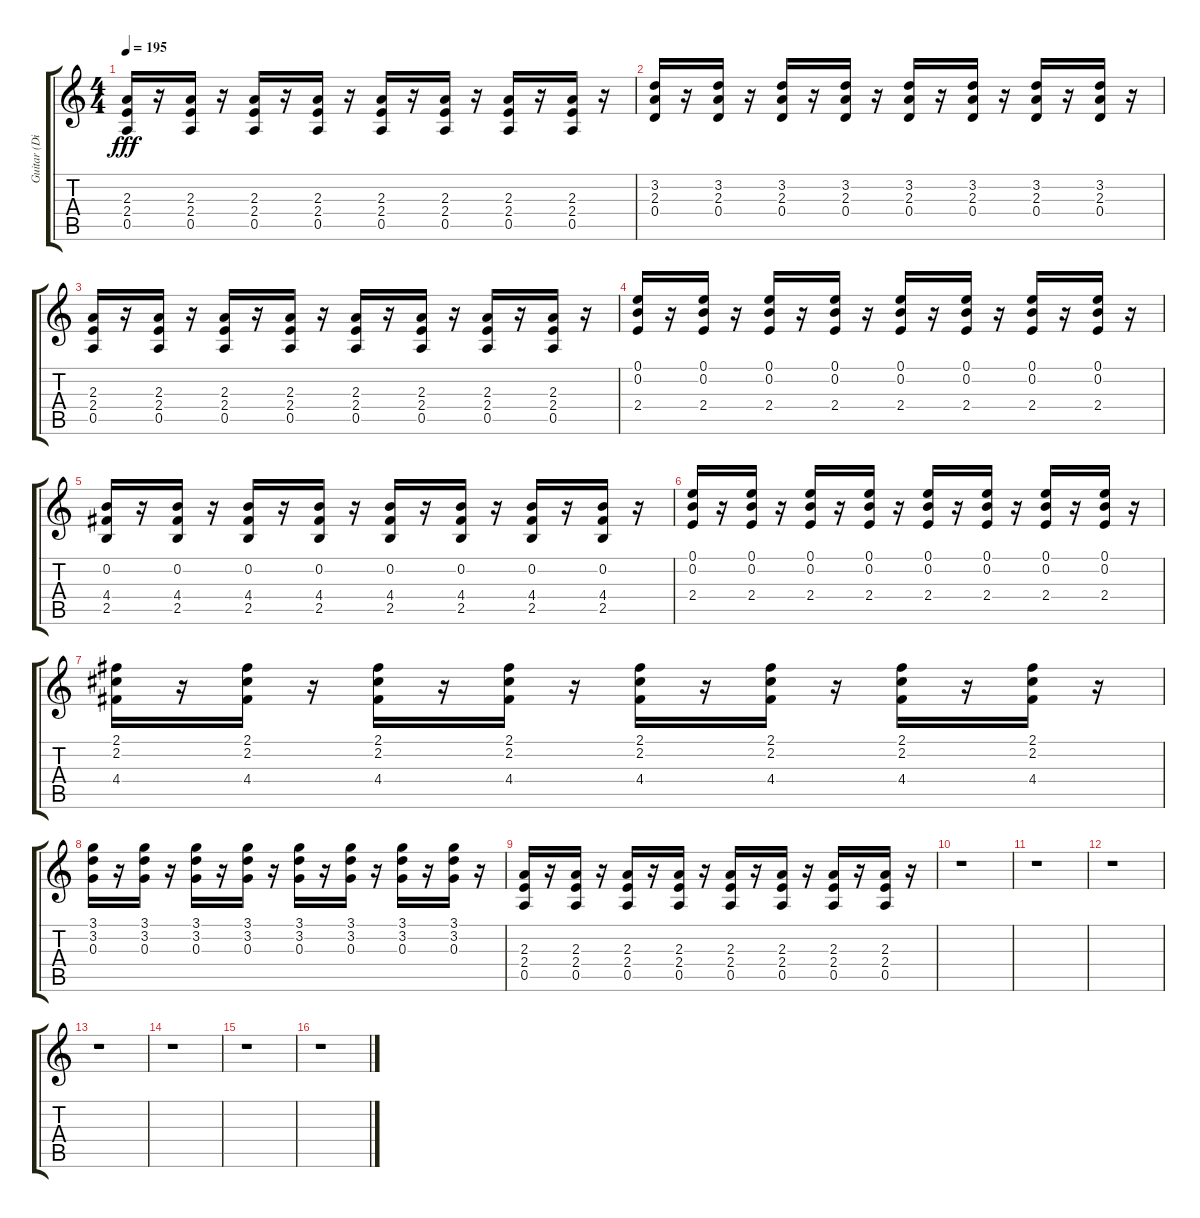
\track ("Guitar (Distortion)" "Guitar (Di") {instrument distortionguitar}
\staff {score tabs}
\tuning (E4 B3 G3 D3 A2 E2) {hide}
\ts (4 4)
\tempo 195
\clef g2
\ks c
(2.3 2.4 0.5).16{dy fff} r.16 (2.3 2.4 0.5).16 r.16 (2.3 2.4 0.5).16 r.16 (2.3 2.4 0.5).16 r.16 (2.3 2.4 0.5).16 r.16 (2.3 2.4 0.5).16 r.16 (2.3 2.4 0.5).16 r.16 (2.3 2.4 0.5).16 r.16 |
(3.2 2.3 0.4).16 r.16 (3.2 2.3 0.4).16 r.16 (3.2 2.3 0.4).16 r.16 (3.2 2.3 0.4).16 r.16 (3.2 2.3 0.4).16 r.16 (3.2 2.3 0.4).16 r.16 (3.2 2.3 0.4).16 r.16 (3.2 2.3 0.4).16 r.16 |
(2.3 2.4 0.5).16 r.16 (2.3 2.4 0.5).16 r.16 (2.3 2.4 0.5).16 r.16 (2.3 2.4 0.5).16 r.16 (2.3 2.4 0.5).16 r.16 (2.3 2.4 0.5).16 r.16 (2.3 2.4 0.5).16 r.16 (2.3 2.4 0.5).16 r.16 |
(0.1 0.2 2.4).16 r.16 (0.1 0.2 2.4).16 r.16 (0.1 0.2 2.4).16 r.16 (0.1 0.2 2.4).16 r.16 (0.1 0.2 2.4).16 r.16 (0.1 0.2 2.4).16 r.16 (0.1 0.2 2.4).16 r.16 (0.1 0.2 2.4).16 r.16 |
(0.2 4.4 2.5).16 r.16 (0.2 4.4 2.5).16 r.16 (0.2 4.4 2.5).16 r.16 (0.2 4.4 2.5).16 r.16 (0.2 4.4 2.5).16 r.16 (0.2 4.4 2.5).16 r.16 (0.2 4.4 2.5).16 r.16 (0.2 4.4 2.5).16 r.16 |
(0.1 0.2 2.4).16 r.16 (0.1 0.2 2.4).16 r.16 (0.1 0.2 2.4).16 r.16 (0.1 0.2 2.4).16 r.16 (0.1 0.2 2.4).16 r.16 (0.1 0.2 2.4).16 r.16 (0.1 0.2 2.4).16 r.16 (0.1 0.2 2.4).16 r.16 |
(2.1 2.2 4.4).16 r.16 (2.1 2.2 4.4).16 r.16 (2.1 2.2 4.4).16 r.16 (2.1 2.2 4.4).16 r.16 (2.1 2.2 4.4).16 r.16 (2.1 2.2 4.4).16 r.16 (2.1 2.2 4.4).16 r.16 (2.1 2.2 4.4).16 r.16 |
(3.1 3.2 0.3).16 r.16 (3.1 3.2 0.3).16 r.16 (3.1 3.2 0.3).16 r.16 (3.1 3.2 0.3).16 r.16 (3.1 3.2 0.3).16 r.16 (3.1 3.2 0.3).16 r.16 (3.1 3.2 0.3).16 r.16 (3.1 3.2 0.3).16 r.16 |
(2.3 2.4 0.5).16 r.16 (2.3 2.4 0.5).16 r.16 (2.3 2.4 0.5).16 r.16 (2.3 2.4 0.5).16 r.16 (2.3 2.4 0.5).16 r.16 (2.3 2.4 0.5).16 r.16 (2.3 2.4 0.5).16 r.16 (2.3 2.4 0.5).16 r.16 |
r.1 |
r.1 |
r.1 |
r.1 |
r.1 |
r.1 |
r.1
